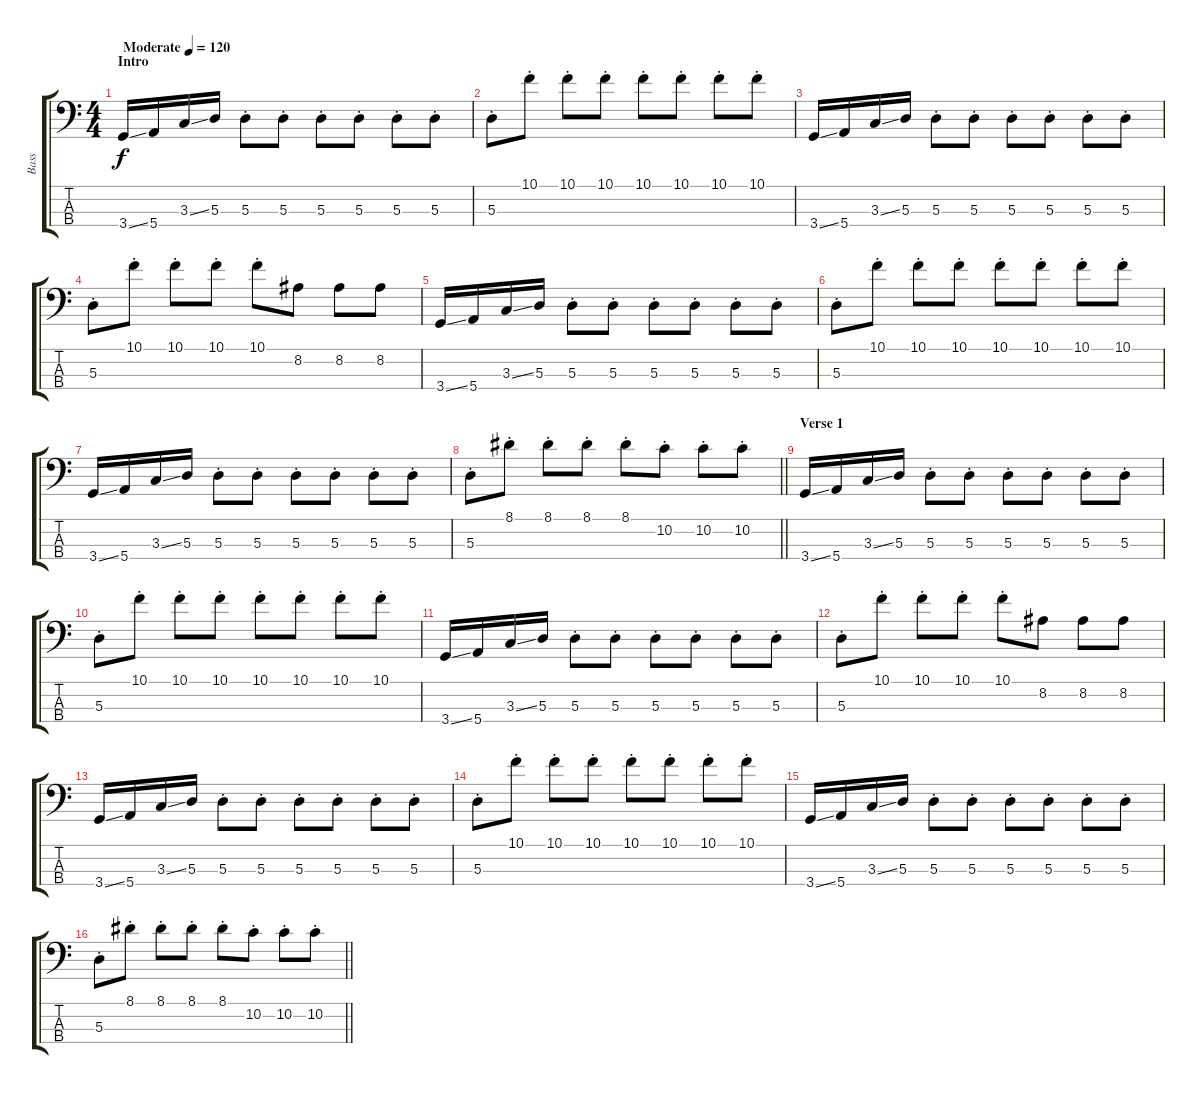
\track ("Bass" "Bass") {instrument distortionguitar}
\staff {score tabs}
\tuning (G2 D2 A1 E1) {hide}
\ts (4 4)
\section ("" "Intro")
\tempo (120 "Moderate")
\clef f4
\ks c
3.4{ss}.16{dy f instrument distortionguitar} 5.4.16 3.3{ss}.16 5.3.16 5.3{st}.8 5.3{st}.8 5.3{st}.8 5.3{st}.8 5.3{st}.8 5.3{st}.8 |
5.3{st}.8 10.1{st}.8 10.1{st}.8 10.1{st}.8 10.1{st}.8 10.1{st}.8 10.1{st}.8 10.1{st}.8 |
3.4{ss}.16 5.4.16 3.3{ss}.16 5.3.16 5.3{st}.8 5.3{st}.8 5.3{st}.8 5.3{st}.8 5.3{st}.8 5.3{st}.8 |
5.3{st}.8 10.1{st}.8 10.1{st}.8 10.1{st}.8 10.1{st}.8 8.2.8 8.2.8 8.2.8 |
3.4{ss}.16 5.4.16 3.3{ss}.16 5.3.16 5.3{st}.8 5.3{st}.8 5.3{st}.8 5.3{st}.8 5.3{st}.8 5.3{st}.8 |
5.3{st}.8 10.1{st}.8 10.1{st}.8 10.1{st}.8 10.1{st}.8 10.1{st}.8 10.1{st}.8 10.1{st}.8 |
3.4{ss}.16 5.4.16 3.3{ss}.16 5.3.16 5.3{st}.8 5.3{st}.8 5.3{st}.8 5.3{st}.8 5.3{st}.8 5.3{st}.8 |
\barLineRight lightlight
5.3{st}.8 8.1{st}.8 8.1{st}.8 8.1{st}.8 8.1{st}.8 10.2{st}.8 10.2{st}.8 10.2{st}.8 |
\section ("" "Verse 1")
3.4{ss}.16 5.4.16 3.3{ss}.16 5.3.16 5.3{st}.8 5.3{st}.8 5.3{st}.8 5.3{st}.8 5.3{st}.8 5.3{st}.8 |
5.3{st}.8 10.1{st}.8 10.1{st}.8 10.1{st}.8 10.1{st}.8 10.1{st}.8 10.1{st}.8 10.1{st}.8 |
3.4{ss}.16 5.4.16 3.3{ss}.16 5.3.16 5.3{st}.8 5.3{st}.8 5.3{st}.8 5.3{st}.8 5.3{st}.8 5.3{st}.8 |
5.3{st}.8 10.1{st}.8 10.1{st}.8 10.1{st}.8 10.1{st}.8 8.2.8 8.2.8 8.2.8 |
3.4{ss}.16 5.4.16 3.3{ss}.16 5.3.16 5.3{st}.8 5.3{st}.8 5.3{st}.8 5.3{st}.8 5.3{st}.8 5.3{st}.8 |
5.3{st}.8 10.1{st}.8 10.1{st}.8 10.1{st}.8 10.1{st}.8 10.1{st}.8 10.1{st}.8 10.1{st}.8 |
3.4{ss}.16 5.4.16 3.3{ss}.16 5.3.16 5.3{st}.8 5.3{st}.8 5.3{st}.8 5.3{st}.8 5.3{st}.8 5.3{st}.8 |
\barLineRight lightlight
5.3{st}.8 8.1{st}.8 8.1{st}.8 8.1{st}.8 8.1{st}.8 10.2{st}.8 10.2{st}.8 10.2{st}.8
